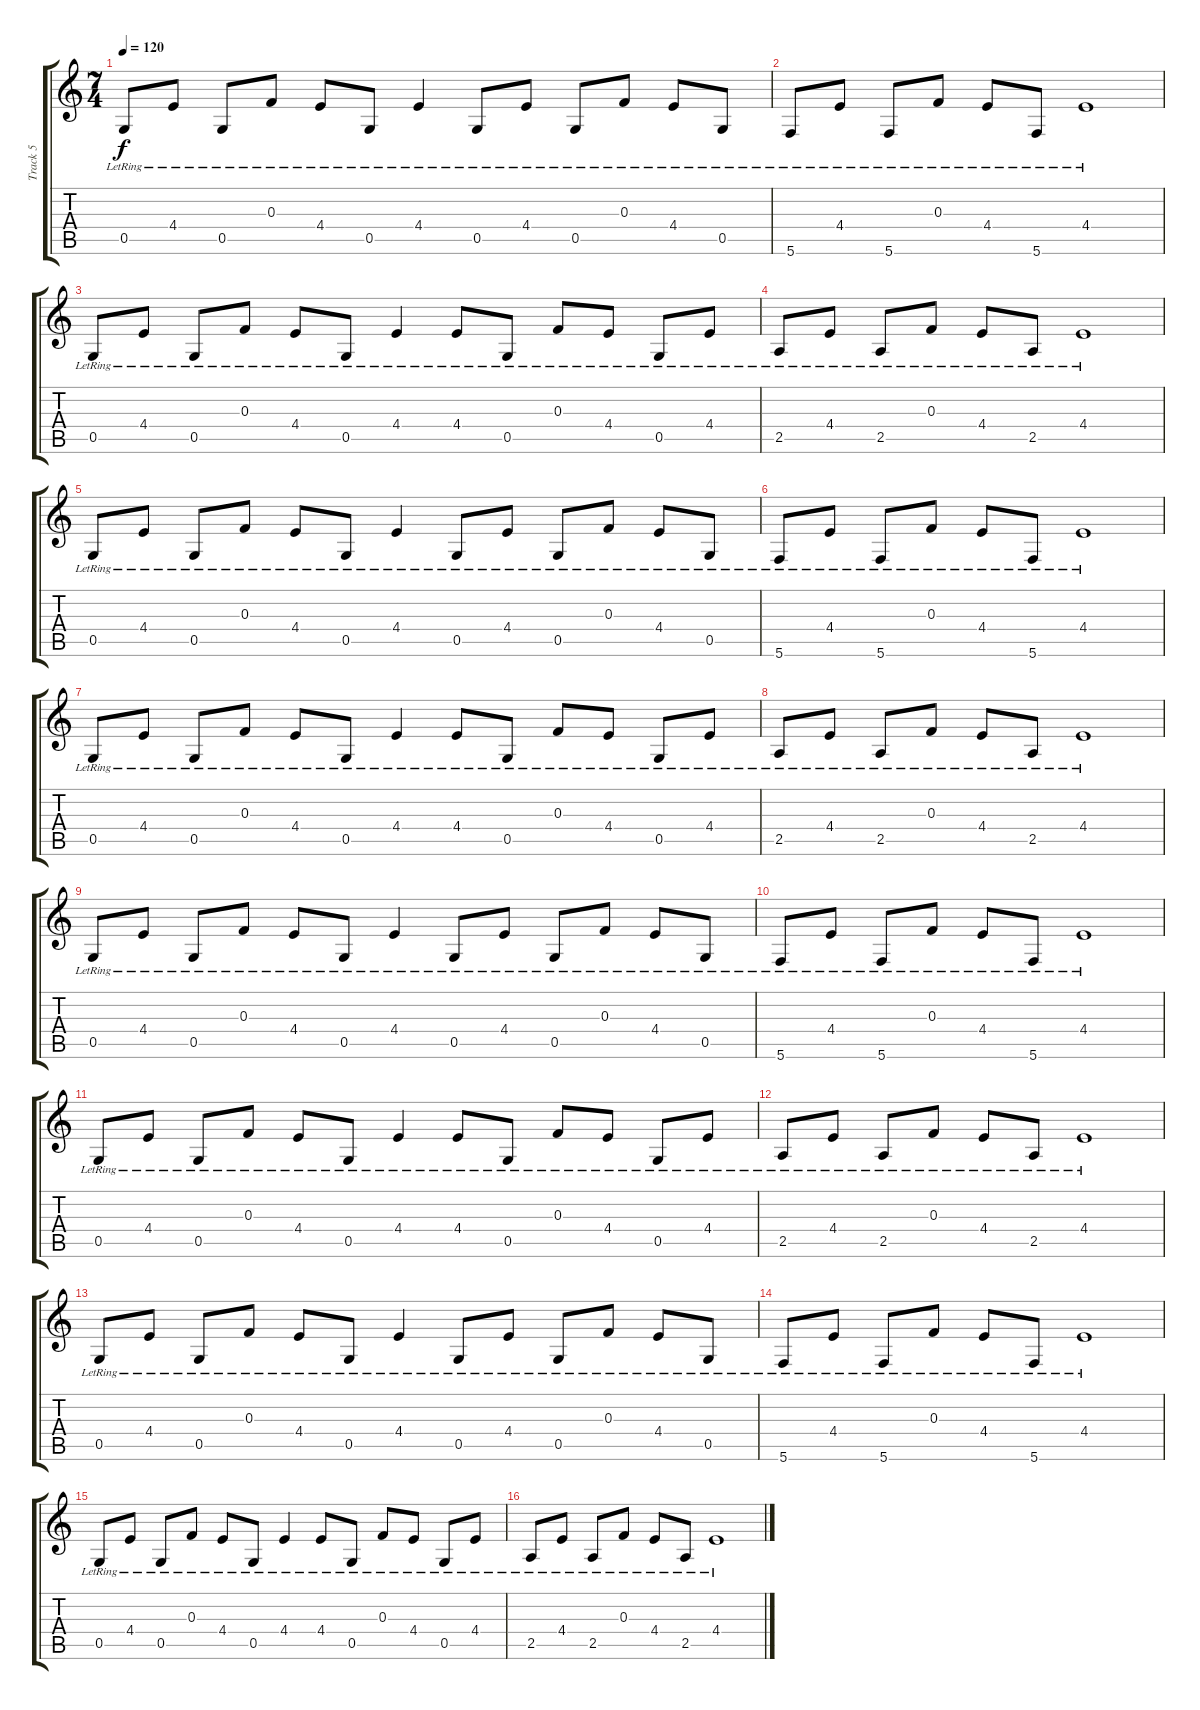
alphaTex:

\track ("Track 5" "Track 5") {instrument distortionguitar}
\staff {score tabs}
\tuning (D4 A3 F3 C3 G2 C2) {hide}
\ts (7 4)
\tempo 120
\clef g2
\ks c
0.5{lr}.8{dy f} 4.4{lr}.8 0.5{lr}.8 0.3{lr}.8 4.4{lr}.8 0.5{lr}.8 4.4{lr}.4 0.5{lr}.8 4.4{lr}.8 0.5{lr}.8 0.3{lr}.8 4.4{lr}.8 0.5{lr}.8 |
5.6{lr}.8 4.4{lr}.8 5.6{lr}.8 0.3{lr}.8 4.4{lr}.8 5.6{lr}.8 4.4{lr}.1 |
0.5{lr}.8 4.4{lr}.8 0.5{lr}.8 0.3{lr}.8 4.4{lr}.8 0.5{lr}.8 4.4{lr}.4 4.4{lr}.8 0.5{lr}.8 0.3{lr}.8 4.4{lr}.8 0.5{lr}.8 4.4{lr}.8 |
2.5{lr}.8 4.4{lr}.8 2.5{lr}.8 0.3{lr}.8 4.4{lr}.8 2.5{lr}.8 4.4{lr}.1 |
0.5{lr}.8 4.4{lr}.8 0.5{lr}.8 0.3{lr}.8 4.4{lr}.8 0.5{lr}.8 4.4{lr}.4 0.5{lr}.8 4.4{lr}.8 0.5{lr}.8 0.3{lr}.8 4.4{lr}.8 0.5{lr}.8 |
5.6{lr}.8 4.4{lr}.8 5.6{lr}.8 0.3{lr}.8 4.4{lr}.8 5.6{lr}.8 4.4{lr}.1 |
0.5{lr}.8 4.4{lr}.8 0.5{lr}.8 0.3{lr}.8 4.4{lr}.8 0.5{lr}.8 4.4{lr}.4 4.4{lr}.8 0.5{lr}.8 0.3{lr}.8 4.4{lr}.8 0.5{lr}.8 4.4{lr}.8 |
2.5{lr}.8 4.4{lr}.8 2.5{lr}.8 0.3{lr}.8 4.4{lr}.8 2.5{lr}.8 4.4{lr}.1 |
0.5{lr}.8 4.4{lr}.8 0.5{lr}.8 0.3{lr}.8 4.4{lr}.8 0.5{lr}.8 4.4{lr}.4 0.5{lr}.8 4.4{lr}.8 0.5{lr}.8 0.3{lr}.8 4.4{lr}.8 0.5{lr}.8 |
5.6{lr}.8 4.4{lr}.8 5.6{lr}.8 0.3{lr}.8 4.4{lr}.8 5.6{lr}.8 4.4{lr}.1 |
0.5{lr}.8 4.4{lr}.8 0.5{lr}.8 0.3{lr}.8 4.4{lr}.8 0.5{lr}.8 4.4{lr}.4 4.4{lr}.8 0.5{lr}.8 0.3{lr}.8 4.4{lr}.8 0.5{lr}.8 4.4{lr}.8 |
2.5{lr}.8 4.4{lr}.8 2.5{lr}.8 0.3{lr}.8 4.4{lr}.8 2.5{lr}.8 4.4{lr}.1 |
0.5{lr}.8 4.4{lr}.8 0.5{lr}.8 0.3{lr}.8 4.4{lr}.8 0.5{lr}.8 4.4{lr}.4 0.5{lr}.8 4.4{lr}.8 0.5{lr}.8 0.3{lr}.8 4.4{lr}.8 0.5{lr}.8 |
5.6{lr}.8 4.4{lr}.8 5.6{lr}.8 0.3{lr}.8 4.4{lr}.8 5.6{lr}.8 4.4{lr}.1 |
0.5{lr}.8 4.4{lr}.8 0.5{lr}.8 0.3{lr}.8 4.4{lr}.8 0.5{lr}.8 4.4{lr}.4 4.4{lr}.8 0.5{lr}.8 0.3{lr}.8 4.4{lr}.8 0.5{lr}.8 4.4{lr}.8 |
2.5{lr}.8 4.4{lr}.8 2.5{lr}.8 0.3{lr}.8 4.4{lr}.8 2.5{lr}.8 4.4{lr}.1
